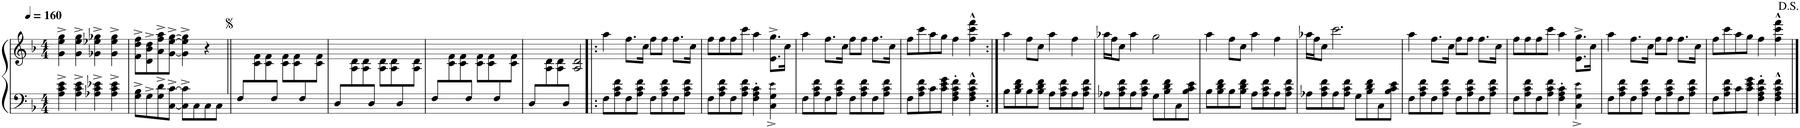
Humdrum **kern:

**kern	**kern
*part1	*part1
*staff2	*staff1
*I"Piano	*
*I'Pno.	*
*clefF4	*clefG2
*k[b-]	*k[b-]
*M4/4	*M4/4
*MM160	*MM160
=1	=1
4A\^ 4c\^ 4e\^	4g\^ 4ee\^ 4gg\^
4A\^ 4c\^ 4e\^	4g\^ 4ee\^ 4gg\^
4A-X\^ 4c\^ 4e-X\^	4g-X\^ 4ee-X\^ 4gg-X\^
4A-\^ 4c\^ 4e-\^	4g-\^ 4ee-\^ 4gg-\^
=2	=2
8G\^ 8B-\^L	8f\^ 8dd\^ 8ff\^L
8G^\	8d\^ 8b-\^ 8dd\^
8G\^ 8d\^	8a\^ 8ff\^ 8aa\^
[8C\^ [8c\^J	[8g\^ [8ee\^ [8gg\^J
8C\]^ 8c\]^L	4g\]^ 4ee\]^ 4gg\]^
8C\	.
8C\	4r
8C\J	.
=3||	=3||
*^	*
8F/L	1ryy	8ryy
4ryy	.	8c\ 8f\
.	.	8c\ 8f\
8F/J	.	8ryy
4ryy	.	8c\ 8f\L
.	.	8c\ 8f\
8F/	.	8ryy
8ryy	.	8c\ 8f\J
=4	=4	=4
8D/L	1ryy	8ryy
4ryy	.	8A\ 8d\
.	.	8A\ 8d\
8D/J	.	8ryy
4ryy	.	8A\ 8d\L
.	.	8A\ 8d\
8D/	.	8ryy
8ryy	.	8A\ 8d\J
=5	=5	=5
8F/L	1ryy	8ryy
4ryy	.	8c\ 8f\
.	.	8c\ 8f\
8F/J	.	8ryy
4ryy	.	8c\ 8f\L
.	.	8c\ 8f\
8F/	.	8ryy
8ryy	.	8c\ 8f\J
=6	=6	=6
8D/L	1ryy	8ryy
4ryy	.	8A\ 8d\
.	.	8A\ 8d\
8D/J	.	8ryy
2ryy	.	2A/ 2d/
*v	*v	*
=7!|:	=7!|:
8F\L	4aa\
8A\ 8c\ 8f\	.
8F\	8.ff\L
8A\ 8c\ 8f\J	.
.	16cc\Jk
8F\L	8ff\L
8A\ 8c\ 8f\	8ff\J
8F\	8.ff\L
8A\ 8c\ 8f\J	.
.	16cc\Jk
=8	=8
8F\L	8ff\L
8A\ 8c\ 8f\	8ff\
8F\	8ff\
8A\ 8c\ 8f\J	8ccc\J
4F\' 4A\' 4c\'	4aa\
4C\^< 4G\^< 4e\^<	8.e\^ 8.gg\^L
.	16cc\Jk
=9	=9
8F\L	4aa\
8A\ 8c\ 8f\	.
8F\	8.ff\L
8A\ 8c\ 8f\J	.
.	16cc\Jk
8F\L	8ff\L
8A\ 8c\ 8f\	8ff\J
8F\	8.ff\L
8A\ 8c\ 8f\J	.
.	16cc\Jk
=10	=10
8F\L	8ff\L
8A\ 8c\ 8f\	8ccc\
8c\	8aa\
8c\ 8e\ 8g\J	8gg\J
4F\' 4A\' 4c\' 4f\'	4ff\
4F\^^ 4A\^^ 4c\^^ 4f\^^	4ff\^^ 4ccc\^^ 4fff\^^
=11:|!	=11:|!
8B-\L	4aa\
8B-\ 8d\ 8f\	.
8B-\	8ff\L
8B-\ 8d\ 8f\J	8cc\J
8A\L	4aa\
8A\ 8c\ 8f\	.
8A\	4ff\
8A\ 8c\ 8f\J	.
=12	=12
8A-X\L	16aa-X\LL
.	16ff\J
8A-\ 8c\ 8f\	8cc\J
8A-\	4aa-\
8A-\ 8c\ 8f\J	.
8G\L	2gg\
8B-\ 8d\ 8f\	.
8C\	.
8B-\ 8c\ 8e\J	.
=13	=13
8B-\L	4aa\
8B-\ 8d\ 8f\	.
8B-\	8ff\L
8B-\ 8d\ 8f\J	8cc\J
8A\L	4aa\
8A\ 8c\ 8f\	.
8A\	4ff\
8A\ 8c\ 8f\J	.
=14	=14
8A-X\L	16aa-X\LL
.	16ff\J
8A-\ 8c\ 8f\	8cc\J
8A-\	2.ccc\
8A-\ 8c\ 8f\J	.
8G\L	.
8B-\ 8d\ 8f\	.
8C\	.
8B-\ 8c\ 8e\J	.
=15	=15
8F\L	4aa\
8A\ 8c\ 8f\	.
8F\	8.ff\L
8A\ 8c\ 8f\J	.
.	16cc\Jk
8F\L	8ff\L
8A\ 8c\ 8f\	8ff\J
8F\	8.ff\L
8A\ 8c\ 8f\J	.
.	16cc\Jk
=16	=16
8F\L	8ff\L
8A\ 8c\ 8f\	8ff\
8F\	8ff\
8A\ 8c\ 8f\J	8ccc\J
4F\' 4A\' 4c\'	4aa\
4C\^< 4G\^< 4e\^<	8.e\^ 8.gg\^L
.	16cc\Jk
=17	=17
8F\L	4aa\
8A\ 8c\ 8f\	.
8F\	8.ff\L
8A\ 8c\ 8f\J	.
.	16cc\Jk
8F\L	8ff\L
8A\ 8c\ 8f\	8ff\J
8F\	8.ff\L
8A\ 8c\ 8f\J	.
.	16cc\Jk
=18	=18
8F\L	8ff\L
8A\ 8c\ 8f\	8ccc\
8c\	8aa\
8c\ 8e\ 8g\J	8gg\J
4F\' 4A\' 4c\' 4f\'	4ff\
4F\^^ 4A\^^ 4c\^^ 4f\^^	4ff\^^ 4ccc\^^ 4fff\^^
==	==
*-	*-
